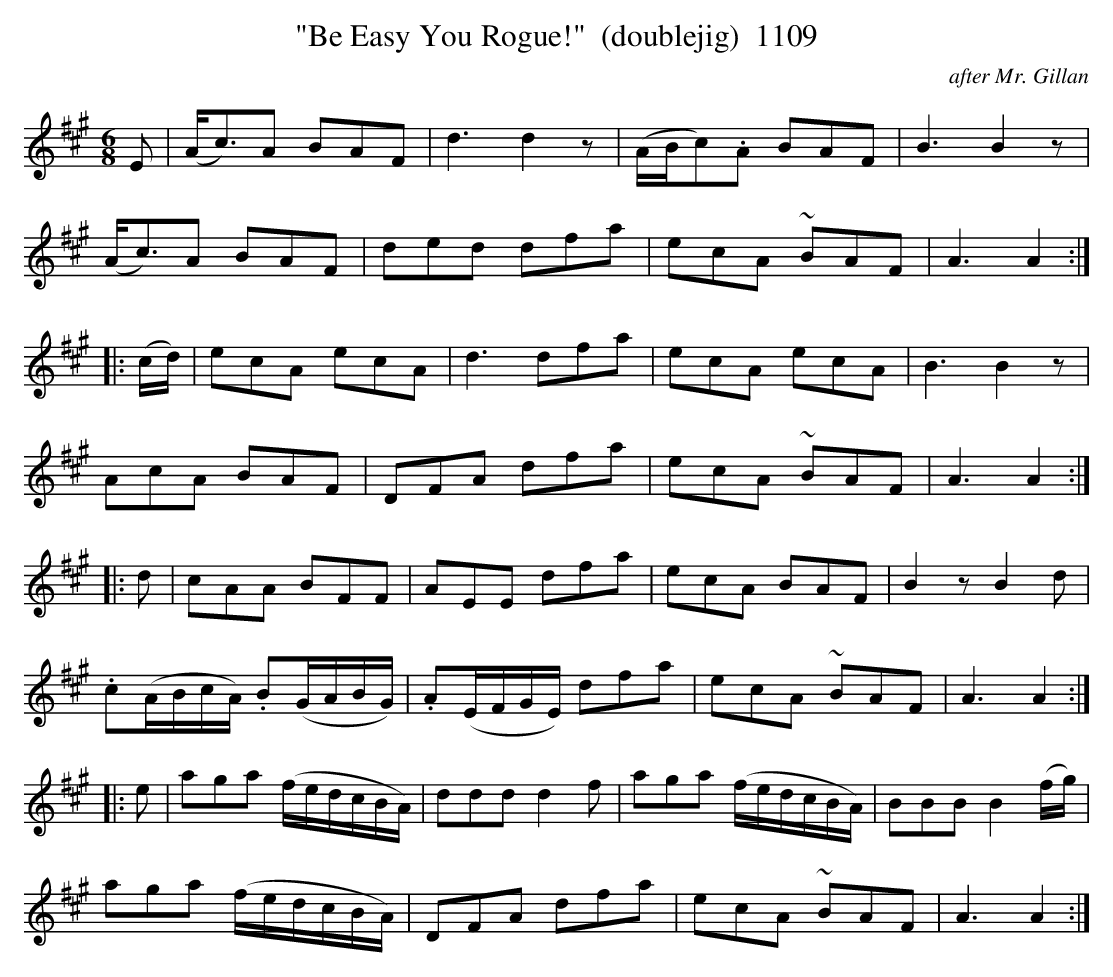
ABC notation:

X:1
T:"Be Easy You Rogue!"  (doublejig)  1109
C:after Mr. Gillan
BRENNAN July 2003 (HTTP://WWW.SOSYOURMOM.COM)
M:6/8
L:1/8
K:A
E|(A/2c3/2)A BAF|d3d2z|(A/2B/2c).A BAF|B3B2z|
(A/2c3/2)A BAF|ded dfa|ecA ~BAF|A3A2:|
|:(c/2d/2)|ecA ecA|d3dfa|ecA ecA|B3B2z|
AcA BAF|DFA dfa|ecA ~BAF|A3A2:|
|:d|cAA BFF|AEE dfa|ecA BAF|B2zB2d|
.c(A/2B/2c/2A/2) .B(G/2A/2B/2G/2)|.A(E/2F/2G/2E/2) dfa|ecA ~BAF|A3A2:|
|:e|aga (f/2e/2d/2c/2B/2A/2)|ddd d2f|aga (f/2e/2d/2c/2B/2A/2)|BBB B2(f/2g/2)|
aga (f/2e/2d/2c/2B/2A/2)|DFA dfa|ecA ~BAF|A3A2:|
